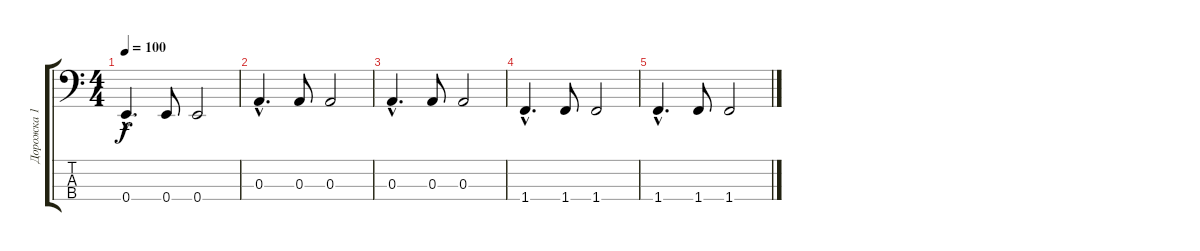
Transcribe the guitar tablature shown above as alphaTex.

\track ("Дорожка 1" "Дорожка 1") {instrument electricbasspick}
\staff {score tabs}
\tuning (G2 D2 A1 E1) {hide}
\ts (4 4)
\tempo 100
\clef f4
\ks c
0.4{hac}.4{d dy f} 0.4.8 0.4.2 |
0.3{hac}.4{d} 0.3.8 0.3.2 |
0.3{hac}.4{d} 0.3.8 0.3.2 |
1.4{hac}.4{d} 1.4.8 1.4.2 |
1.4{hac}.4{d} 1.4.8 1.4.2
